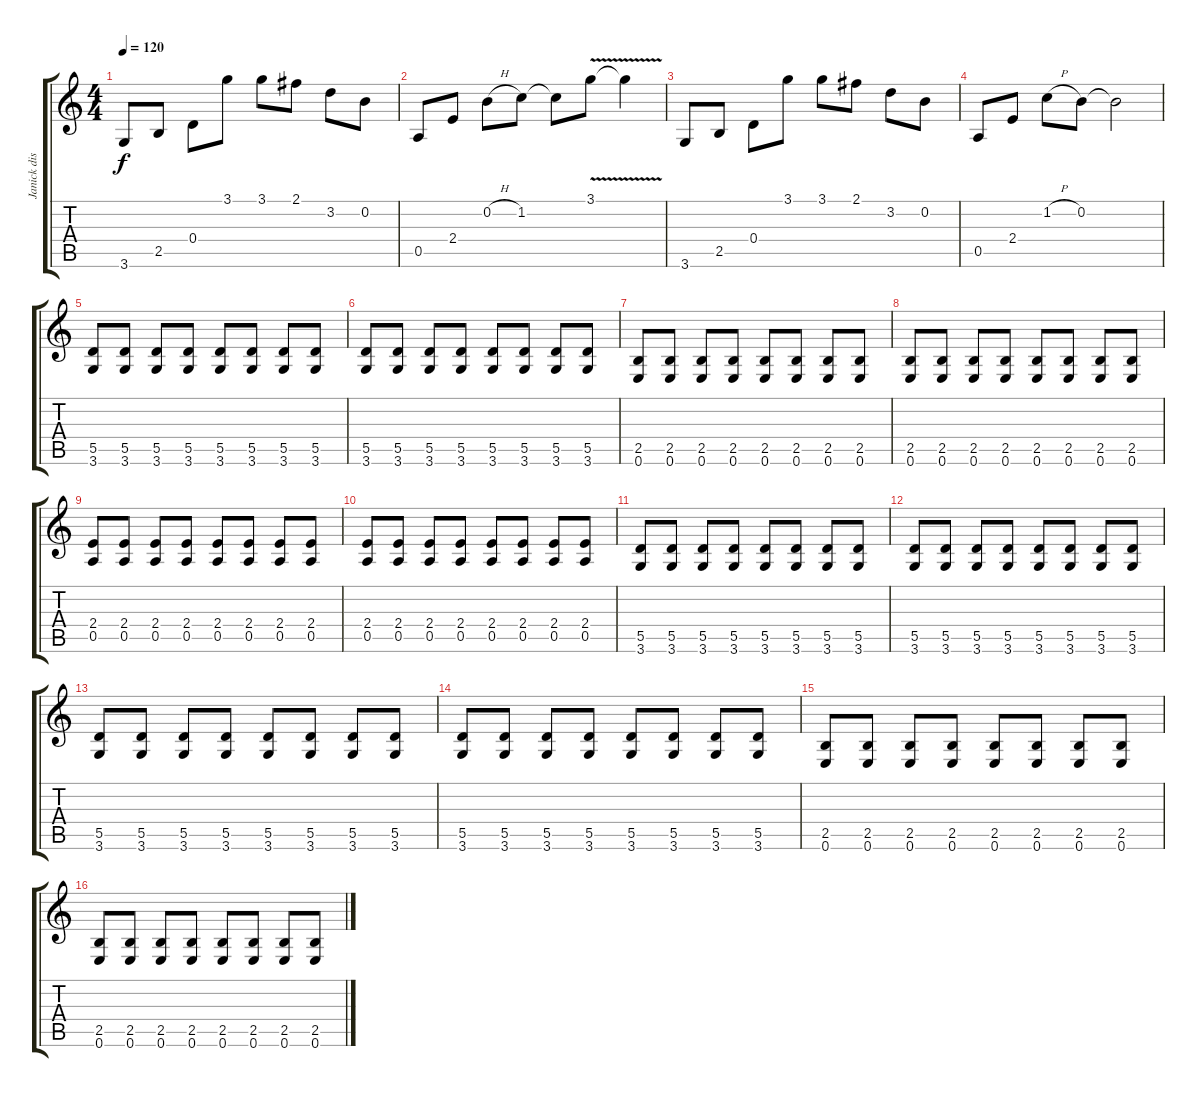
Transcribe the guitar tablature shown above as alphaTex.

\track ("Janick distortion" "Janick dis") {instrument overdrivenguitar}
\staff {score tabs}
\tuning (E4 B3 G3 D3 A2 E2) {hide}
\ts (4 4)
\tempo 120
\clef g2
\ks c
3.6.8{dy f} 2.5.8 0.4.8 3.1.8 3.1.8 2.1.8 3.2.8 0.2.8 |
0.5.8 2.4.8 0.2{h}.8 1.2.8 1.2{t}.8 3.1{v}.8 3.1{t}.4 |
3.6.8 2.5.8 0.4.8 3.1.8 3.1.8 2.1.8 3.2.8 0.2.8 |
0.5.8 2.4.8 1.2{h}.8 0.2.8 0.2{t}.2 |
(5.5 3.6).8 (5.5 3.6).8 (5.5 3.6).8 (5.5 3.6).8 (5.5 3.6).8 (5.5 3.6).8 (5.5 3.6).8 (5.5 3.6).8 |
(5.5 3.6).8 (5.5 3.6).8 (5.5 3.6).8 (5.5 3.6).8 (5.5 3.6).8 (5.5 3.6).8 (5.5 3.6).8 (5.5 3.6).8 |
(2.5 0.6).8 (2.5 0.6).8 (2.5 0.6).8 (2.5 0.6).8 (2.5 0.6).8 (2.5 0.6).8 (2.5 0.6).8 (2.5 0.6).8 |
(2.5 0.6).8 (2.5 0.6).8 (2.5 0.6).8 (2.5 0.6).8 (2.5 0.6).8 (2.5 0.6).8 (2.5 0.6).8 (2.5 0.6).8 |
(2.4 0.5).8 (2.4 0.5).8 (2.4 0.5).8 (2.4 0.5).8 (2.4 0.5).8 (2.4 0.5).8 (2.4 0.5).8 (2.4 0.5).8 |
(2.4 0.5).8 (2.4 0.5).8 (2.4 0.5).8 (2.4 0.5).8 (2.4 0.5).8 (2.4 0.5).8 (2.4 0.5).8 (2.4 0.5).8 |
(5.5 3.6).8 (5.5 3.6).8 (5.5 3.6).8 (5.5 3.6).8 (5.5 3.6).8 (5.5 3.6).8 (5.5 3.6).8 (5.5 3.6).8 |
(5.5 3.6).8 (5.5 3.6).8 (5.5 3.6).8 (5.5 3.6).8 (5.5 3.6).8 (5.5 3.6).8 (5.5 3.6).8 (5.5 3.6).8 |
(5.5 3.6).8 (5.5 3.6).8 (5.5 3.6).8 (5.5 3.6).8 (5.5 3.6).8 (5.5 3.6).8 (5.5 3.6).8 (5.5 3.6).8 |
(5.5 3.6).8 (5.5 3.6).8 (5.5 3.6).8 (5.5 3.6).8 (5.5 3.6).8 (5.5 3.6).8 (5.5 3.6).8 (5.5 3.6).8 |
(2.5 0.6).8 (2.5 0.6).8 (2.5 0.6).8 (2.5 0.6).8 (2.5 0.6).8 (2.5 0.6).8 (2.5 0.6).8 (2.5 0.6).8 |
(2.5 0.6).8 (2.5 0.6).8 (2.5 0.6).8 (2.5 0.6).8 (2.5 0.6).8 (2.5 0.6).8 (2.5 0.6).8 (2.5 0.6).8
